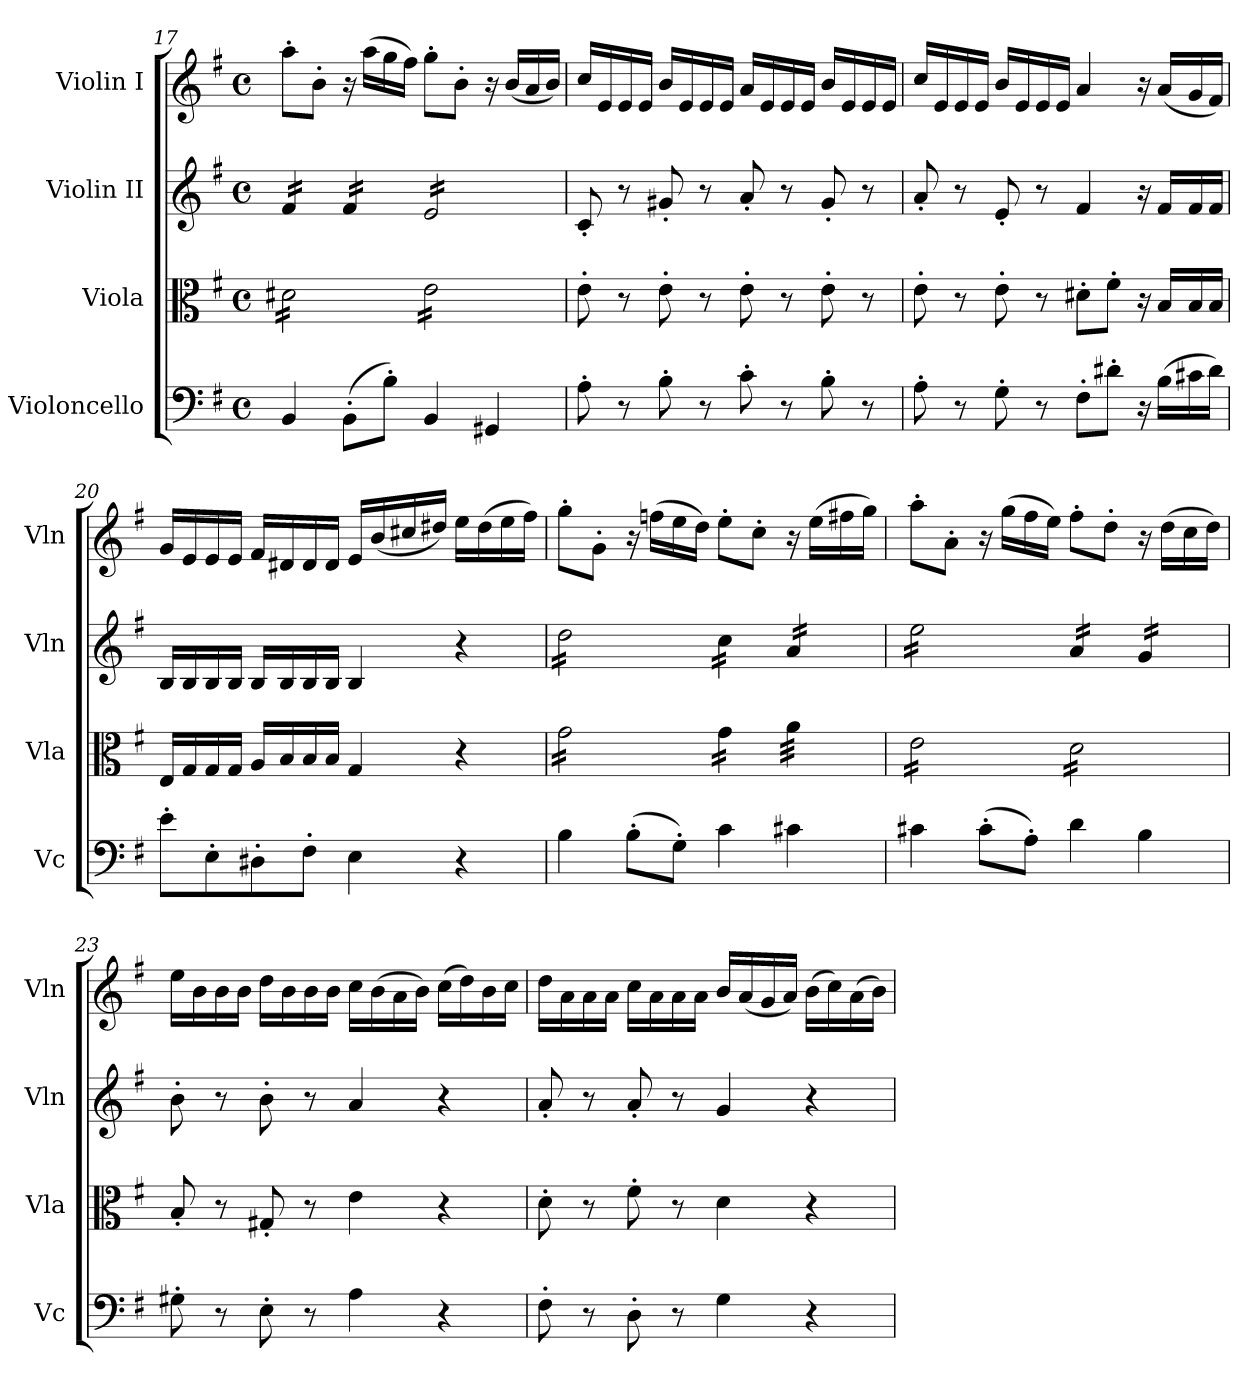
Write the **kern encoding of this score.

**kern	**kern	**kern	**kern
*part4	*part3	*part2	*part1
*staff4	*staff3	*staff2	*staff1
*I"Violoncello	*I"Viola	*I"Violin II	*I"Violin I
*I'Vc	*I'Vla	*I'Vln	*I'Vln
*clefF4	*clefC3	*clefG2	*clefG2
*k[f#]	*k[f#]	*k[f#]	*k[f#]
*M4/4	*M4/4	*M4/4	*M4/4
*met(c)	*met(c)	*met(c)	*met(c)
=17	=17	=17	=17
*	*tremolo	*	*
*	*	*tremolo	*
4BB/	16d#X\LL	16f#/LL	8aa'\L
.	16d#X\	16f#/	.
.	16d#X\	16f#/	8b'\J
.	16d#X\	16f#/JJ	.
(8BB'\L	16d#X\	16f#/LL	16r
.	16d#X\	16f#/	(16aa\LL
8B'\J)	16d#X\	16f#/	16gg\
.	16d#X\JJ	16f#/JJ	16ff#\JJ)
4BB/	16e\LL	16e/LL	8gg'\L
.	16e\	16e/	.
.	16e\	16e/	8b'\J
.	16e\	16e/	.
4GG#X/	16e\	16e/	16r
.	16e\	16e/	(16b/LL
.	16e\	16e/	16a/
.	16e\JJ	16e/JJ	16b/JJ)
*	*	*Xtremolo	*
*	*Xtremolo	*	*
!!LO:LB:g=z
=18	=18	=18	=18
8A'\	8e'\	8c'/	16cc/LL
.	.	.	16e/
8r	8r	8r	16e/
.	.	.	16e/JJ
8B'\	8e'\	8g#X'/	16b/LL
.	.	.	16e/
8r	8r	8r	16e/
.	.	.	16e/JJ
8c'\	8e'\	8a'/	16a/LL
.	.	.	16e/
8r	8r	8r	16e/
.	.	.	16e/JJ
8B'\	8e'\	8g#'/	16b/LL
.	.	.	16e/
8r	8r	8r	16e/
.	.	.	16e/JJ
=19	=19	=19	=19
8A'\	8e'\	8a'/	16cc/LL
.	.	.	16e/
8r	8r	8r	16e/
.	.	.	16e/JJ
8G'\	8e'\	8e'/	16b/LL
.	.	.	16e/
8r	8r	8r	16e/
.	.	.	16e/JJ
8F#'\L	8d#X'\L	4f#/	4a/
8d#X'\J	8f#'\J	.	.
16r	16r	16r	16r
(16B\LL	16B/LL	16f#/LL	(16a/LL
16c#X\	16B/	16f#/	16g/
16d#\JJ)	16B/JJ	16f#/JJ	16f#/JJ)
!!LO:LB:g=z
=20	=20	=20	=20
8e'\L	16E/LL	16B/LL	16g/LL
.	16G/	16B/	16e/
8E'\	16G/	16B/	16e/
.	16G/JJ	16B/JJ	16e/JJ
8D#X'\	16A/LL	16B/LL	16f#/LL
.	16B/	16B/	16d#X/
8F#'\J	16B/	16B/	16d#/
.	16B/JJ	16B/JJ	16d#/JJ
4E\	4G/	4B/	16e/LL
.	.	.	(16b/
.	.	.	16cc#X/
.	.	.	16dd#X/JJ)
4r	4r	4r	16ee\LL
.	.	.	(16dd#\
.	.	.	16ee\
.	.	.	16ff#\JJ)
=21	=21	=21	=21
*	*tremolo	*	*
*	*	*tremolo	*
4B\	16g\LL	16dd\LL	8gg'\L
.	16g\	16dd\	.
.	16g\	16dd\	8g'\J
.	16g\	16dd\	.
(8B'\L	16g\	16dd\	16r
.	16g\	16dd\	(16ffn\LL
8G'\J)	16g\	16dd\	16ee\
.	16g\JJ	16dd\JJ	16dd\JJ)
4c\	16g\LL	16cc\LL	8ee'\L
.	16g\	16cc\	.
.	16g\	16cc\	8cc'\J
.	16g\JJ	16cc\JJ	.
4c#X\	32a\LLL	16a/LL	16r
.	32a\	.	.
.	32a\	16a/	(16ee\LL
.	32a\	.	.
.	32a\	16a/	16ff#X\
.	32a\	.	.
.	32a\	16a/JJ	16gg\JJ)
.	32a\JJJ	.	.
!!LO:PB:g=z
=22	=22	=22	=22
4c#X\	16e\LL	16ee\LL	8aa'\L
.	16e\	16ee\	.
.	16e\	16ee\	8a'\J
.	16e\	16ee\	.
(8c#'\L	16e\	16ee\	16r
.	16e\	16ee\	(16gg\LL
8A'\J)	16e\	16ee\	16ff#\
.	16e\JJ	16ee\JJ	16ee\JJ)
4d\	16d\LL	16a/LL	8ff#'\L
.	16d\	16a/	.
.	16d\	16a/	8dd'\J
.	16d\	16a/JJ	.
4B\	16d\	16g/LL	16r
.	16d\	16g/	(16dd\LL
.	16d\	16g/	16cc\
.	16d\JJ	16g/JJ	16dd\JJ)
*	*	*Xtremolo	*
*	*Xtremolo	*	*
=23	=23	=23	=23
8G#X'\	8B'/	8b'\	16ee\LL
.	.	.	16b\
8r	8r	8r	16b\
.	.	.	16b\JJ
8E'\	8G#X'/	8b'\	16dd\LL
.	.	.	16b\
8r	8r	8r	16b\
.	.	.	16b\JJ
4A\	4e\	4a/	16cc\LL
.	.	.	(16b\
.	.	.	16a\
.	.	.	16b\JJ)
4r	4r	4r	(16cc\LL
.	.	.	16dd\)
.	.	.	16b\
.	.	.	16cc\JJ
=24	=24	=24	=24
8F#'\	8d'\	8a'/	16dd\LL
.	.	.	16a\
8r	8r	8r	16a\
.	.	.	16a\JJ
8D'\	8f#'\	8a'/	16cc\LL
.	.	.	16a\
8r	8r	8r	16a\
.	.	.	16a\JJ
4G\	4d\	4g/	16b/LL
.	.	.	(16a/
.	.	.	16g/
.	.	.	16a/JJ)
4r	4r	4r	(16b\LL
.	.	.	16cc\)
.	.	.	(16a\
.	.	.	16b\JJ)
=	=	=	=
*-	*-	*-	*-
